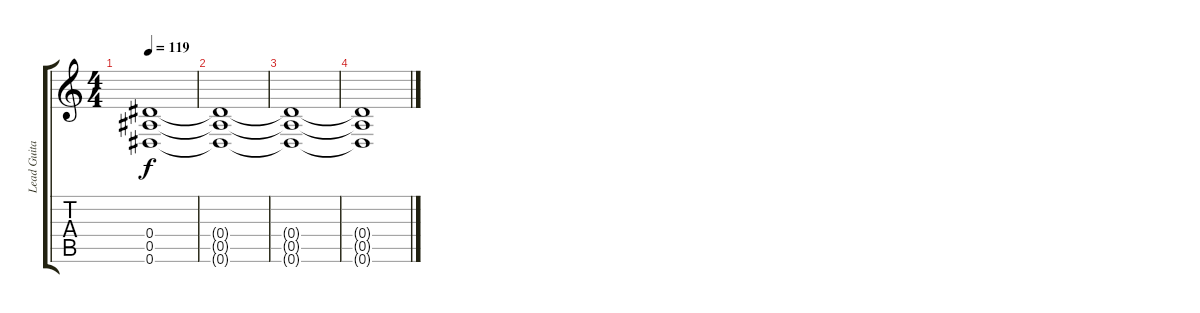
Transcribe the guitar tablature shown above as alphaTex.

\track ("Lead Guitar" "Lead Guita") {instrument distortionguitar}
\staff {score tabs}
\tuning (F4 C4 Ab3 Eb3 Bb2 Eb2) {hide}
\ts (4 4)
\tempo 119
\clef g2
\ks c
(0.4{t} 0.5{t} 0.6{t}).1{dy f} |
(0.4{t} 0.5{t} 0.6{t}).1 |
(0.4{t} 0.5{t} 0.6{t}).1{volume 0} |
(0.4{t} 0.5{t} 0.6{t}).1
